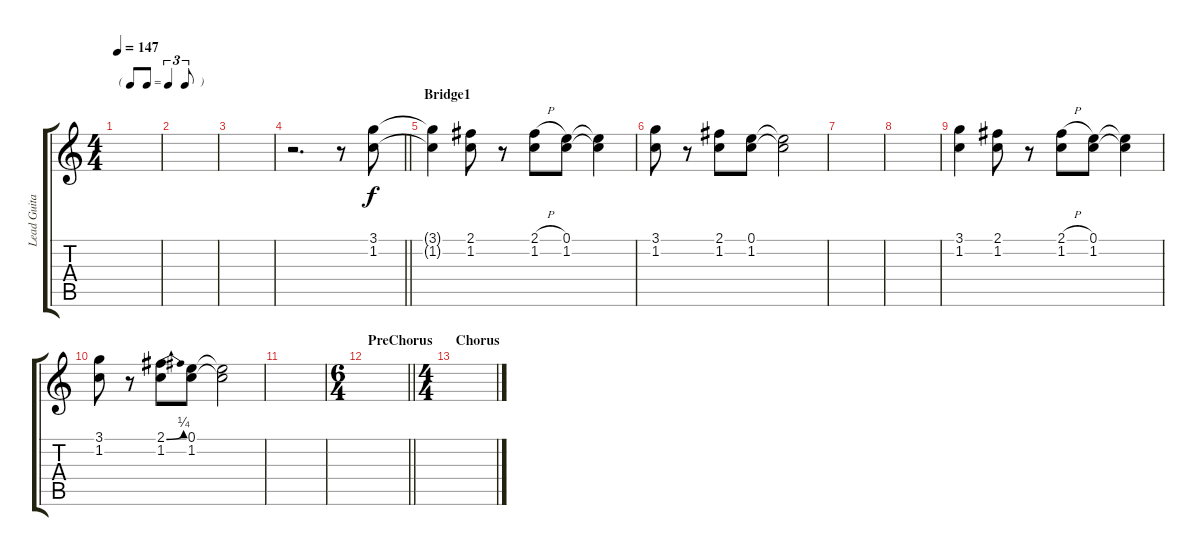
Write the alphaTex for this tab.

\track ("Lead Guitar II" "Lead Guita") {instrument distortionguitar}
\staff {score tabs}
\tuning (E4 B3 G3 D3 A2 D2) {hide}
\ts (4 4)
\tf triplet8th
\tempo 147
\clef g2
\ks c
|
|
|
\barLineRight lightlight
r.2{d} r.8 (3.1 1.2).8 |
\section ("" "Bridge1")
(3.1{t} 1.2{t}).4 (2.1 1.2).8 r.8 (2.1{h} 1.2).8 (0.1 1.2).8 (0.1{t} 1.2{t}).4 |
(3.1 1.2).8 r.8 (2.1 1.2).8 (0.1 1.2).8 (0.1{t} 1.2{t}).2 |
|
|
(3.1 1.2).4 (2.1 1.2).8 r.8 (2.1{h} 1.2).8 (0.1 1.2).8 (0.1{t} 1.2{t}).4 |
(3.1 1.2).8 r.8 (2.1{be (bend 0 0 60 1)} 1.2).8 (0.1 1.2).8 (0.1{t} 1.2{t}).2 |
|
\ts (6 4)
\section ("" "PreChorus")
\barLineRight lightlight
|
\ts (4 4)
\section ("" "Chorus")
